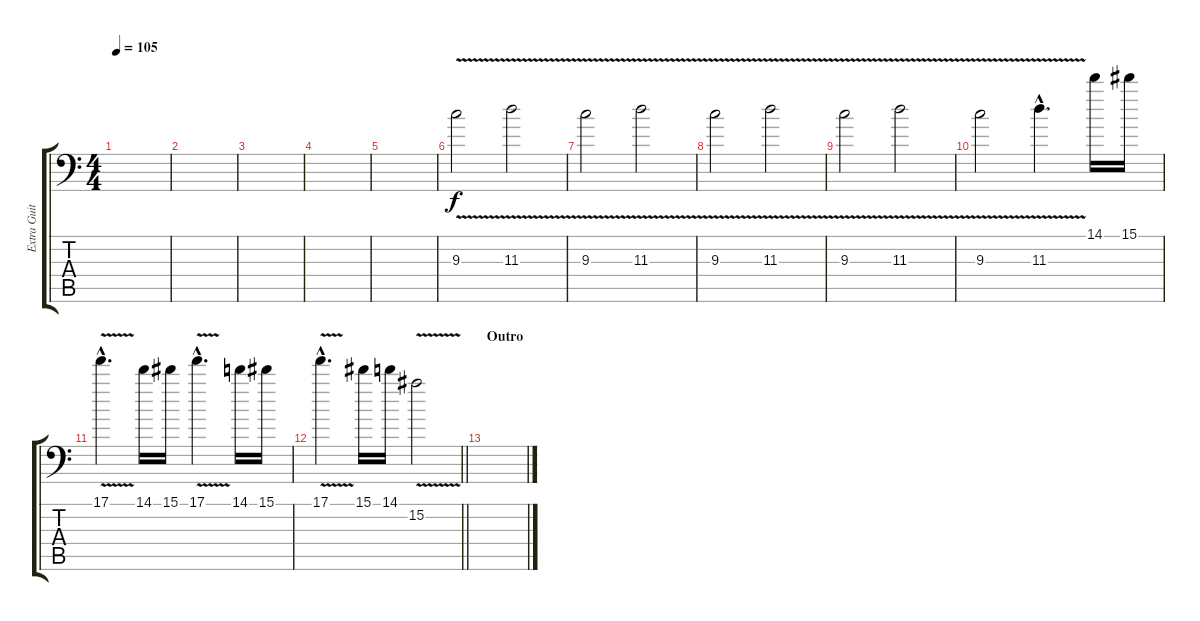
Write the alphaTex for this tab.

\track ("Extra Guitar" "Extra Guit") {instrument distortionguitar}
\staff {score tabs}
\tuning (C4 G3 Eb3 Bb2 F2 Bb1) {hide}
\ts (4 4)
\tempo 105
\clef f4
\ks c
|
|
|
|
|
9.3{v}.2{volume 10 instrument overdrivenguitar} 11.3{v}.2 |
9.3{v}.2 11.3{v}.2 |
9.3{v}.2 11.3{v}.2 |
9.3{v}.2 11.3{v}.2 |
9.3{v}.2 11.3{v hac}.4{d} 14.1.16 15.1.16 |
17.1{v hac}.4{d} 14.1.16 15.1.16 17.1{v hac}.4{d} 14.1.16 15.1.16 |
\barLineRight lightlight
17.1{v hac}.4{d} 15.1.16 14.1.16 15.2{v}.2 |
\section ("" "Outro")
